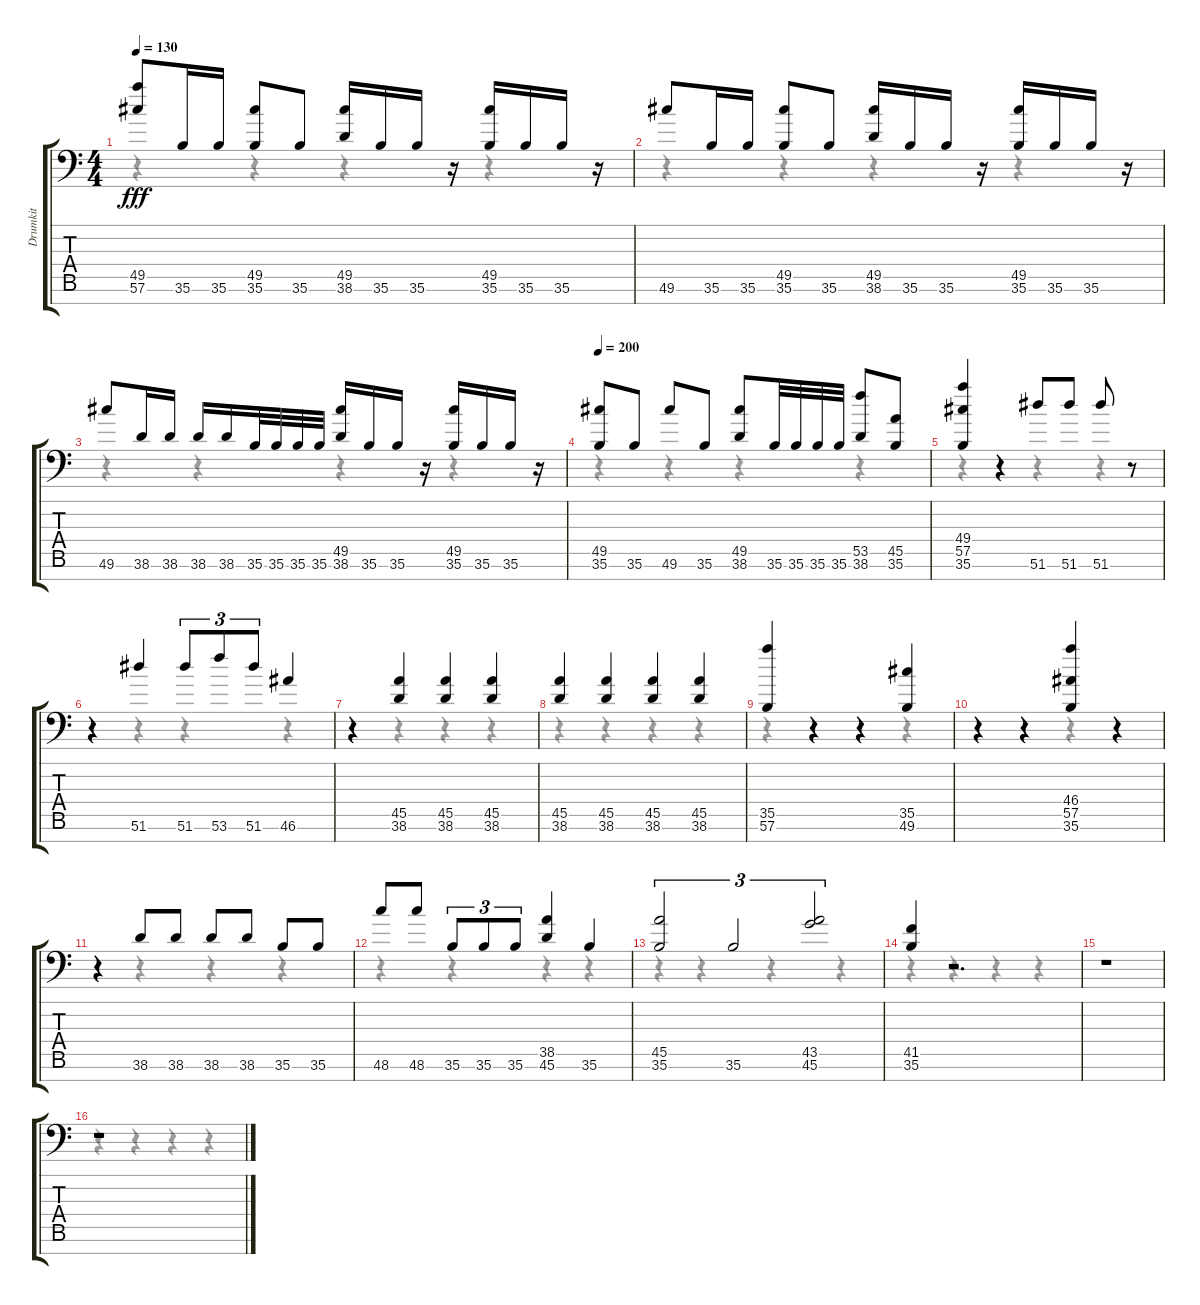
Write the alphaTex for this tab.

\track ("Drumkit" "Drumkit") {instrument acousticgrandpiano}
\staff {score tabs}
\tuning (C-1 C-1 C-1 C-1 C-1 C-1 C-1) {hide}
\voice
\ts (4 4)
\tempo 130
\clef f4
\ks c
(49.5 57.6).8{dy fff} 35.6.16 35.6.16 (49.5 35.6).8 35.6.8 (49.5 38.6).16 35.6.16 35.6.16 r.16 (49.5 35.6).16 35.6.16 35.6.16 r.16 |
49.6.8 35.6.16 35.6.16 (49.5 35.6).8 35.6.8 (49.5 38.6).16 35.6.16 35.6.16 r.16 (49.5 35.6).16 35.6.16 35.6.16 r.16 |
49.6.8 38.6.16 38.6.16 38.6.16 38.6.16 35.6.32 35.6.32 35.6.32 35.6.32 (49.5 38.6).16 35.6.16 35.6.16 r.16 (49.5 35.6).16 35.6.16 35.6.16 r.16 |
\tempo 200
(49.5 35.6).8 35.6.8 49.6.8 35.6.8 (49.5 38.6).8 35.6.32 35.6.32 35.6.32 35.6.32 (53.5 38.6).8 (45.5 35.6).8 |
(49.4 57.5 35.6).4 r.4 51.6.8 51.6.8 51.6.8 r.8 |
r.4 51.6.4 51.6.8{tu (3 2)} 53.6.8{tu (3 2)} 51.6.8{tu (3 2)} 46.6.4 |
r.4 (45.5 38.6).4 (45.5 38.6).4 (45.5 38.6).4 |
(45.5 38.6).4 (45.5 38.6).4 (45.5 38.6).4 (45.5 38.6).4 |
(35.5 57.6).4 r.4 r.4 (35.5 49.6).4 |
r.4 r.4 (46.4 57.5 35.6).4 r.4 |
r.4 38.6.8 38.6.8 38.6.8 38.6.8 35.6.8 35.6.8 |
48.6.8 48.6.8 35.6.8{tu (3 2)} 35.6.8{tu (3 2)} 35.6.8{tu (3 2)} (38.5 45.6).4 35.6.4 |
(45.5 35.6).2{tu (3 2)} 35.6.2{tu (3 2)} (43.5 45.6).2{tu (3 2)} |
(41.5 35.6).4 r.2{d} |
r.1 |
r.1
\voice
\clef f4
\ottava regular
\simile none
\ks c
r.4{dy f} r.4 r.4 r.4 |
r.4 r.4 r.4 r.4 |
r.4 r.4 r.4 r.4 |
r.4 r.4 r.4 r.4 |
r.4 r.4 r.4 r.4 |
r.4 r.4 r.4 r.4 |
r.4 r.4 r.4 r.4 |
r.4 r.4 r.4 r.4 |
r.4 r.4 r.4 r.4 |
r.4 r.4 r.4 r.4 |
r.4 r.4 r.4 r.4 |
r.4 r.4 r.4 r.4 |
r.4 r.4 r.4 r.4 |
r.4 r.4 r.4 r.4 |
|
r.4 r.4 r.4 r.4
